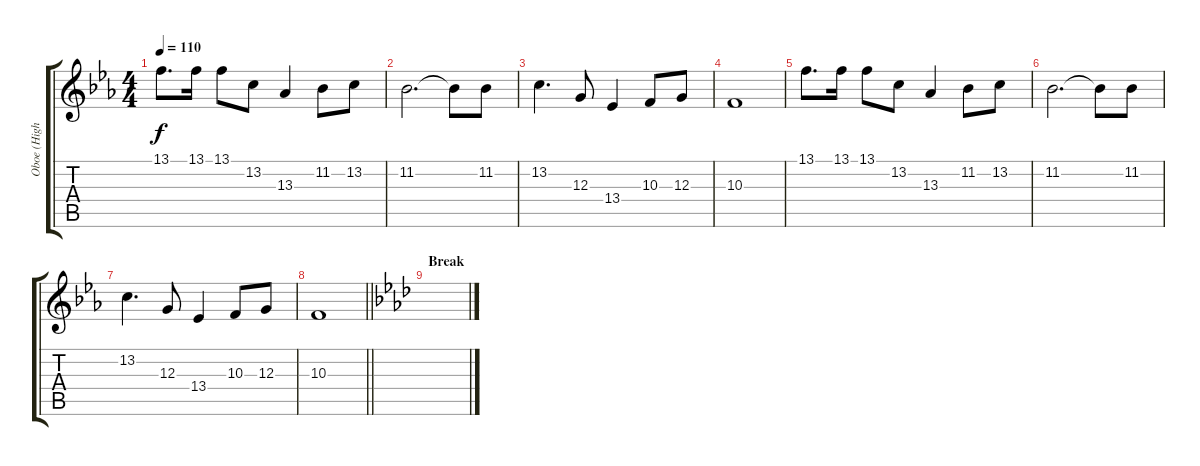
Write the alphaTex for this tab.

\track ("Oboe (High Keys)" "Oboe (High") {instrument panflute}
\staff {score tabs}
\tuning (E4 B3 G3 D3 A2 E2) {hide}
\ts (4 4)
\tempo 110
\clef g2
\ks cminor
13.1.8{d dy f} 13.1.16 13.1.8 13.2.8 13.3.4 11.2.8 13.2.8 |
11.2.2{d} 11.2{t}.8 11.2.8 |
13.2.4{d} 12.3.8 13.4.4 10.3.8 12.3.8 |
10.3.1 |
13.1.8{d} 13.1.16 13.1.8 13.2.8 13.3.4 11.2.8 13.2.8 |
11.2.2{d} 11.2{t}.8 11.2.8 |
13.2.4{d} 12.3.8 13.4.4 10.3.8 12.3.8 |
\barLineRight lightlight
10.3.1 |
\section ("" "Break")
\ks fminor
